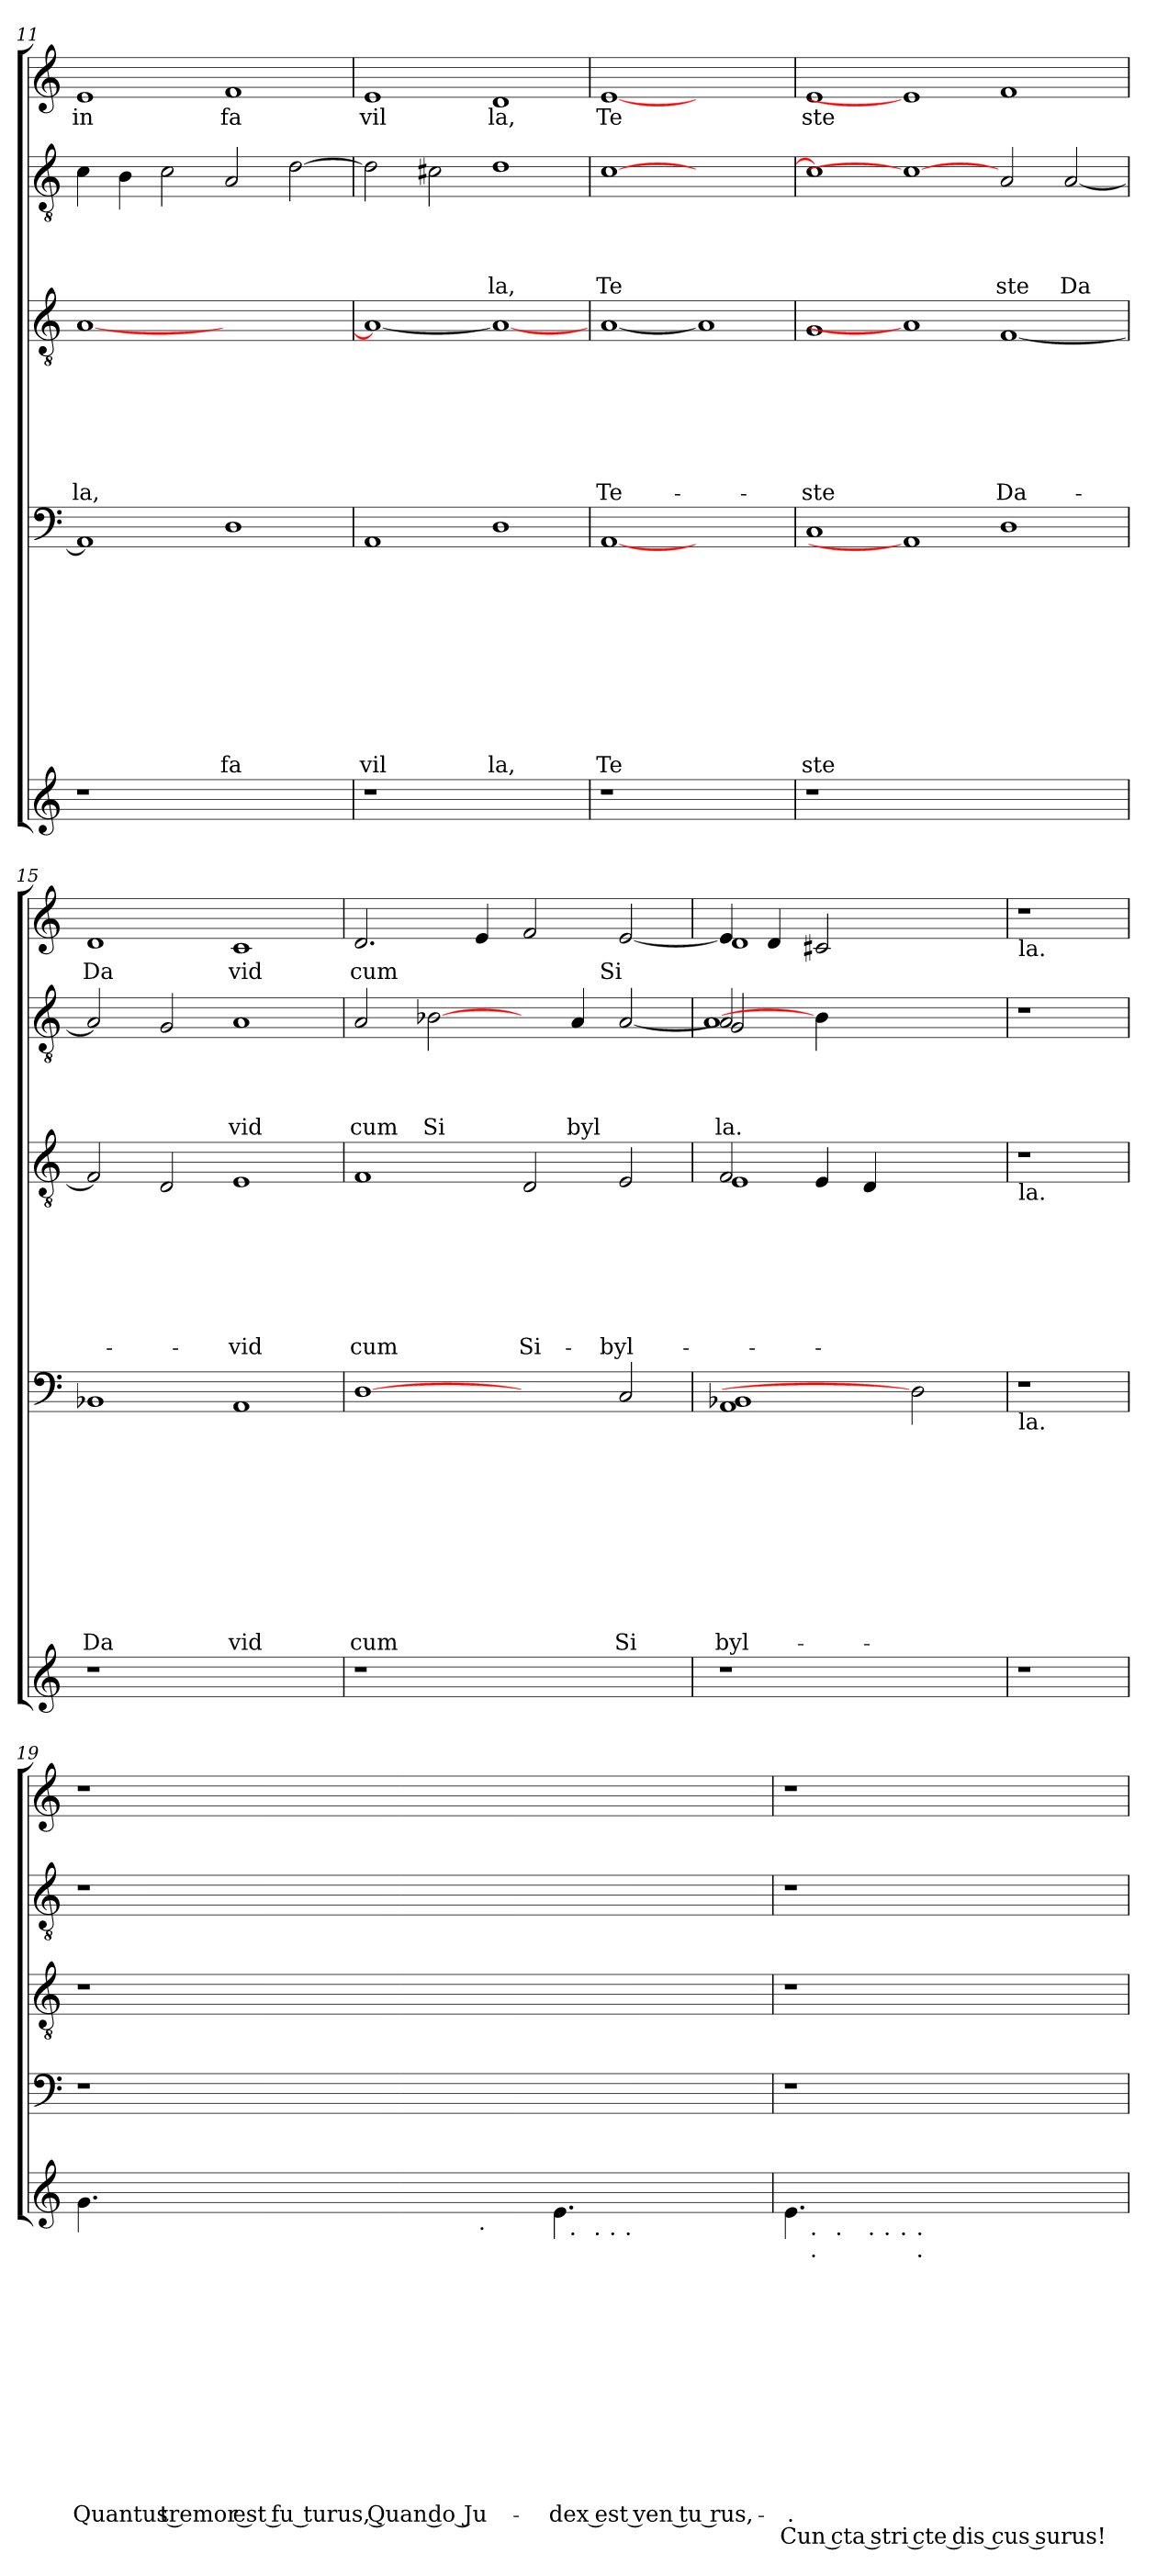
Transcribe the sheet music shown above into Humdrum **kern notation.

**kern	**text	**text	**text	**text	**text	**text	**text	**text	**text	**text	**text	**text	**text	**kern	**text	**text	**text	**text	**text	**text	**text	**text	**text	**text	**kern	**text	**text	**text	**text	**text	**text	**text	**kern	**text	**text	**text	**text	**kern	**text
*part5	*part5	*part5	*part5	*part5	*part5	*part5	*part5	*part5	*part5	*part5	*part5	*part5	*part5	*part4	*part4	*part4	*part4	*part4	*part4	*part4	*part4	*part4	*part4	*part4	*part3	*part3	*part3	*part3	*part3	*part3	*part3	*part3	*part2	*part2	*part2	*part2	*part2	*part1	*part1
*staff5	*staff5	*staff5	*staff5	*staff5	*staff5	*staff5	*staff5	*staff5	*staff5	*staff5	*staff5	*staff5	*staff5	*staff4	*staff4	*staff4	*staff4	*staff4	*staff4	*staff4	*staff4	*staff4	*staff4	*staff4	*staff3	*staff3	*staff3	*staff3	*staff3	*staff3	*staff3	*staff3	*staff2	*staff2	*staff2	*staff2	*staff2	*staff1	*staff1
!!LO:PB:g=z
*clefG2	*	*	*	*	*	*	*	*	*	*	*	*	*	*clefF4	*	*	*	*	*	*	*	*	*	*	*clefGv2	*	*	*	*	*	*	*	*clefGv2	*	*	*	*	*clefG2	*
*k[]	*	*	*	*	*	*	*	*	*	*	*	*	*	*k[]	*	*	*	*	*	*	*	*	*	*	*k[]	*	*	*	*	*	*	*	*k[]	*	*	*	*	*k[]	*
*C:	*	*	*	*	*	*	*	*	*	*	*	*	*	*C:	*	*	*	*	*	*	*	*	*	*	*C:	*	*	*	*	*	*	*	*C:	*	*	*	*	*C:	*
=11	=11	=11	=11	=11	=11	=11	=11	=11	=11	=11	=11	=11	=11	=11	=11	=11	=11	=11	=11	=11	=11	=11	=11	=11	=11	=11	=11	=11	=11	=11	=11	=11	=11	=11	=11	=11	=11	=11	=11
!	!	!	!	!	!	!	!	!	!	!	!	!	!	!	!	!	!	!	!	!	!	!	!	!	!	!	!	!	!	!	!	!LO:LY:b	!	!	!	!	!	!	!LO:LY:b
1r	.	.	.	.	.	.	.	.	.	.	.	.	.	1AA]	.	.	.	.	.	.	.	.	.	.	[<1A	.	.	.	.	.	.	-la,	4c\	.	.	.	.	1e	in
.	.	.	.	.	.	.	.	.	.	.	.	.	.	.	.	.	.	.	.	.	.	.	.	.	.	.	.	.	.	.	.	.	4B\	.	.	.	.	.	.
.	.	.	.	.	.	.	.	.	.	.	.	.	.	.	.	.	.	.	.	.	.	.	.	.	.	.	.	.	.	.	.	.	2c\	.	.	.	.	.	.
!	!	!	!	!	!	!	!	!	!	!	!	!	!	!	!	!	!	!	!	!	!	!	!	!LO:LY:b	!	!	!	!	!	!	!	!	!	!	!	!	!	!	!LO:LY:b
1ryy	.	.	.	.	.	.	.	.	.	.	.	.	.	1D	.	.	.	.	.	.	.	.	.	fa	1ryy	.	.	.	.	.	.	.	2A/	.	.	.	.	1f	fa
.	.	.	.	.	.	.	.	.	.	.	.	.	.	.	.	.	.	.	.	.	.	.	.	.	.	.	.	.	.	.	.	.	[>2d\	.	.	.	.	.	.
=12	=12	=12	=12	=12	=12	=12	=12	=12	=12	=12	=12	=12	=12	=12	=12	=12	=12	=12	=12	=12	=12	=12	=12	=12	=12	=12	=12	=12	=12	=12	=12	=12	=12	=12	=12	=12	=12	=12	=12
!	!	!	!	!	!	!	!	!	!	!	!	!	!	!	!	!	!	!	!	!	!	!	!	!LO:LY:b	!	!	!	!	!	!	!	!	!	!	!	!	!	!	!LO:LY:b
1r	.	.	.	.	.	.	.	.	.	.	.	.	.	1AA	.	.	.	.	.	.	.	.	.	vil	1A_	.	.	.	.	.	.	.	2d\]	.	.	.	.	1e	vil
.	.	.	.	.	.	.	.	.	.	.	.	.	.	.	.	.	.	.	.	.	.	.	.	.	.	.	.	.	.	.	.	.	2c#\	.	.	.	.	.	.
!	!	!	!	!	!	!	!	!	!	!	!	!	!	!	!	!	!	!	!	!	!	!	!	!LO:LY:b	!	!	!	!	!	!	!	!	!	!	!	!	!LO:LY:b	!	!LO:LY:b
1ryy	.	.	.	.	.	.	.	.	.	.	.	.	.	1D	.	.	.	.	.	.	.	.	.	la,	1A_	.	.	.	.	.	.	.	1d	.	.	.	-la,	1d	la,
=13	=13	=13	=13	=13	=13	=13	=13	=13	=13	=13	=13	=13	=13	=13	=13	=13	=13	=13	=13	=13	=13	=13	=13	=13	=13	=13	=13	=13	=13	=13	=13	=13	=13	=13	=13	=13	=13	=13	=13
!	!	!	!	!	!	!	!	!	!	!	!	!	!	!	!	!	!	!	!	!	!	!	!	!LO:LY:b	!	!	!	!	!	!	!	!LO:LY:b	!	!	!	!	!LO:LY:b	!	!LO:LY:b
1r	.	.	.	.	.	.	.	.	.	.	.	.	.	[1AA	.	.	.	.	.	.	.	.	.	Te	[1A	.	.	.	.	.	.	Te-	[>1c	.	.	.	Te	[1e	Te
1ryy	.	.	.	.	.	.	.	.	.	.	.	.	.	1ryy	.	.	.	.	.	.	.	.	.	.	1A]	.	.	.	.	.	.	.	1ryy	.	.	.	.	1ryy	.
=14	=14	=14	=14	=14	=14	=14	=14	=14	=14	=14	=14	=14	=14	=14	=14	=14	=14	=14	=14	=14	=14	=14	=14	=14	=14	=14	=14	=14	=14	=14	=14	=14	=14	=14	=14	=14	=14	=14	=14
!	!	!	!	!	!	!	!	!	!	!	!	!	!	!	!	!	!	!	!	!	!	!	!	!LO:LY:b	!	!	!	!	!	!	!	!LO:LY:b	!	!	!	!	!	!	!LO:LY:b
1r	.	.	.	.	.	.	.	.	.	.	.	.	.	1C	.	.	.	.	.	.	.	.	.	ste	1G	.	.	.	.	.	.	-ste	1c]	.	.	.	.	1e	ste
0ryy	.	.	.	.	.	.	.	.	.	.	.	.	.	1AA]	.	.	.	.	.	.	.	.	.	.	1A]	.	.	.	.	.	.	.	1c_	.	.	.	.	1e]	.
!	!	!	!	!	!	!	!	!	!	!	!	!	!	!	!	!	!	!	!	!	!	!	!	!	!	!	!	!	!	!	!	!LO:LY:b	!	!	!	!	!LO:LY:b	!	!
.	.	.	.	.	.	.	.	.	.	.	.	.	.	1D	.	.	.	.	.	.	.	.	.	.	[<1F	.	.	.	.	.	.	Da-	2A/	.	.	.	ste	1f	.
!	!	!	!	!	!	!	!	!	!	!	!	!	!	!	!	!	!	!	!	!	!	!	!	!	!	!	!	!	!	!	!	!	!	!	!	!	!LO:LY:b	!	!
.	.	.	.	.	.	.	.	.	.	.	.	.	.	.	.	.	.	.	.	.	.	.	.	.	.	.	.	.	.	.	.	.	[<2A/	.	.	.	Da	.	.
=15	=15	=15	=15	=15	=15	=15	=15	=15	=15	=15	=15	=15	=15	=15	=15	=15	=15	=15	=15	=15	=15	=15	=15	=15	=15	=15	=15	=15	=15	=15	=15	=15	=15	=15	=15	=15	=15	=15	=15
!	!	!	!	!	!	!	!	!	!	!	!	!	!	!	!	!	!	!	!	!	!	!	!	!LO:LY:b	!	!	!	!	!	!	!	!	!	!	!	!	!	!	!LO:LY:b
1r	.	.	.	.	.	.	.	.	.	.	.	.	.	1BB-X	.	.	.	.	.	.	.	.	.	Da	2F/]	.	.	.	.	.	.	.	2A/]	.	.	.	.	1d	Da
.	.	.	.	.	.	.	.	.	.	.	.	.	.	.	.	.	.	.	.	.	.	.	.	.	2D/	.	.	.	.	.	.	.	2G/	.	.	.	.	.	.
!	!	!	!	!	!	!	!	!	!	!	!	!	!	!	!	!	!	!	!	!	!	!	!	!LO:LY:b	!	!	!	!	!	!	!	!LO:LY:b	!	!	!	!	!LO:LY:b	!	!LO:LY:b
1ryy	.	.	.	.	.	.	.	.	.	.	.	.	.	1AA	.	.	.	.	.	.	.	.	.	vid	1E	.	.	.	.	.	.	-vid	1A	.	.	.	vid	1c	vid
=16	=16	=16	=16	=16	=16	=16	=16	=16	=16	=16	=16	=16	=16	=16	=16	=16	=16	=16	=16	=16	=16	=16	=16	=16	=16	=16	=16	=16	=16	=16	=16	=16	=16	=16	=16	=16	=16	=16	=16
!	!	!	!	!	!	!	!	!	!	!	!	!	!	!	!	!	!	!	!	!	!	!	!	!LO:LY:b	!	!	!	!	!	!	!	!LO:LY:b	!	!	!	!	!LO:LY:b	!	!LO:LY:b
1r	.	.	.	.	.	.	.	.	.	.	.	.	.	[1D	.	.	.	.	.	.	.	.	.	cum	1F	.	.	.	.	.	.	cum	2A/	.	.	.	cum	2.d/	cum
!	!	!	!	!	!	!	!	!	!	!	!	!	!	!	!	!	!	!	!	!	!	!	!	!	!	!	!	!	!	!	!	!	!	!	!	!	!LO:LY:b	!	!
.	.	.	.	.	.	.	.	.	.	.	.	.	.	.	.	.	.	.	.	.	.	.	.	.	.	.	.	.	.	.	.	.	[2B-X\	.	.	.	Si	.	.
.	.	.	.	.	.	.	.	.	.	.	.	.	.	.	.	.	.	.	.	.	.	.	.	.	.	.	.	.	.	.	.	.	.	.	.	.	.	4e/	.
!	!	!	!	!	!	!	!	!	!	!	!	!	!	!	!	!	!	!	!	!	!	!	!	!	!	!	!	!	!	!	!	!LO:LY:b	!	!	!	!	!	!	!
1ryy	.	.	.	.	.	.	.	.	.	.	.	.	.	2ryy	.	.	.	.	.	.	.	.	.	.	2D/	.	.	.	.	.	.	Si-	4ryy	.	.	.	.	2f/	.
!	!	!	!	!	!	!	!	!	!	!	!	!	!	!	!	!	!	!	!	!	!	!	!	!	!	!	!	!	!	!	!	!	!	!	!	!	!LO:LY:b	!	!
.	.	.	.	.	.	.	.	.	.	.	.	.	.	.	.	.	.	.	.	.	.	.	.	.	.	.	.	.	.	.	.	.	4A/	.	.	.	byl	.	.
!	!	!	!	!	!	!	!	!	!	!	!	!	!	!	!	!	!	!	!	!	!	!	!	!LO:LY:b	!	!	!	!	!	!	!	!LO:LY:b	!	!	!	!	!	!	!LO:LY:b
.	.	.	.	.	.	.	.	.	.	.	.	.	.	2C/	.	.	.	.	.	.	.	.	.	Si	2E/	.	.	.	.	.	.	-byl-	[<2A/	.	.	.	.	[<2e/	Si
!!LO:LB:g=z
=17	=17	=17	=17	=17	=17	=17	=17	=17	=17	=17	=17	=17	=17	=17	=17	=17	=17	=17	=17	=17	=17	=17	=17	=17	=17	=17	=17	=17	=17	=17	=17	=17	=17	=17	=17	=17	=17	=17	=17
!	!	!	!	!	!	!	!	!	!	!	!	!	!	!	!	!	!	!	!	!	!	!	!	!LO:LY:b	!	!	!	!	!	!	!	!	!	!	!	!	!LO:LY:b	!	!
*	*	*	*	*	*	*	*	*	*	*	*	*	*	*	*	*	*	*	*	*	*	*	*	*	*^	*	*	*	*	*	*	*	*^	*	*	*	*	*^	*
*	*	*	*	*	*	*	*	*	*	*	*	*	*	*	*	*	*	*	*	*	*	*	*	*	*	*	*	*	*	*	*	*	*	*	*^	*	*	*	*	*	*	*
1r	.	.	.	.	.	.	.	.	.	.	.	.	.	1AA 1BB-X	.	.	.	.	.	.	.	.	.	byl-	2F/	1E	.	.	.	.	.	.	.	2A/]	2G/	1A	.	.	.	la.	4e/]	1d	.
.	.	.	.	.	.	.	.	.	.	.	.	.	.	.	.	.	.	.	.	.	.	.	.	.	.	.	.	.	.	.	.	.	.	.	.	.	.	.	.	.	4d/	.	.
.	.	.	.	.	.	.	.	.	.	.	.	.	.	.	.	.	.	.	.	.	.	.	.	.	4E/	.	.	.	.	.	.	.	.	4B-\]	2ryy	.	.	.	.	.	2c#/	.	.
.	.	.	.	.	.	.	.	.	.	.	.	.	.	.	.	.	.	.	.	.	.	.	.	.	4D/	.	.	.	.	.	.	.	.	2ryy	.	.	.	.	.	.	.	.	.
2ryy	.	.	.	.	.	.	.	.	.	.	.	.	.	2D]	.	.	.	.	.	.	.	.	.	.	2ryy	2ryy	.	.	.	.	.	.	.	.	2ryy	2ryy	.	.	.	.	2ryy	2ryy	.
.	.	.	.	.	.	.	.	.	.	.	.	.	.	.	.	.	.	.	.	.	.	.	.	.	.	.	.	.	.	.	.	.	.	4ryy	.	.	.	.	.	.	.	.	.
*	*	*	*	*	*	*	*	*	*	*	*	*	*	*	*	*	*	*	*	*	*	*	*	*	*v	*v	*	*	*	*	*	*	*	*	*	*	*	*	*	*	*v	*v	*
*	*	*	*	*	*	*	*	*	*	*	*	*	*	*	*	*	*	*	*	*	*	*	*	*	*	*	*	*	*	*	*	*	*v	*v	*v	*	*	*	*	*	*
=18	=18	=18	=18	=18	=18	=18	=18	=18	=18	=18	=18	=18	=18	=18	=18	=18	=18	=18	=18	=18	=18	=18	=18	=18	=18	=18	=18	=18	=18	=18	=18	=18	=18	=18	=18	=18	=18	=18	=18
!	!	!	!	!	!	!	!	!	!	!	!	!	!	!	!	!	!	!	!	!	!	!	!	!	!	!	!	!	!	!	!	!	!	!	!	!	!	!LO:TX:b:t=la.	!
!	!	!	!	!	!	!	!	!	!	!	!	!	!	!	!	!	!	!	!	!	!	!	!	!	!LO:TX:b:t=la.	!	!	!	!	!	!	!	!	!	!	!	!	!	!
!	!	!	!	!	!	!	!	!	!	!	!	!	!	!LO:TX:b:t=la.	!	!	!	!	!	!	!	!	!	!	!	!	!	!	!	!	!	!	!	!	!	!	!	!	!
1r	.	.	.	.	.	.	.	.	.	.	.	.	.	1r	.	.	.	.	.	.	.	.	.	.	1r	.	.	.	.	.	.	.	1r	.	.	.	.	1r	.
!!LO:LB:g=z
=19	=19	=19	=19	=19	=19	=19	=19	=19	=19	=19	=19	=19	=19	=19	=19	=19	=19	=19	=19	=19	=19	=19	=19	=19	=19	=19	=19	=19	=19	=19	=19	=19	=19	=19	=19	=19	=19	=19	=19
!LO:TX:b:t=.	!	!	!	!	!	!	!	!	!	!	!	!	!	!	!	!	!	!	!	!	!	!	!	!	!	!	!	!	!	!	!	!	!	!	!	!	!	!	!
!LO:TX:b:t=.	!	!	!	!	!	!	!	!	!	!	!	!	!	!	!	!	!	!	!	!	!	!	!	!	!	!	!	!	!	!	!	!	!	!	!	!	!	!	!
!LO:TX:b:t=.	!	!	!	!	!	!	!	!	!	!	!	!	!	!	!	!	!	!	!	!	!	!	!	!	!	!	!	!	!	!	!	!	!	!	!	!	!	!	!
!LO:TX:b:t=.	!	!	!	!	!	!	!	!	!	!	!	!	!	!	!	!	!	!	!	!	!	!	!	!	!	!	!	!	!	!	!	!	!	!	!	!	!	!	!
!LO:TX:a:t=QUANTUS TREMOR EST FUTURUS	!	!	!	!	!	!	!	!	!	!	!	!	!	!	!	!	!	!	!	!	!	!	!	!	!	!	!	!	!	!	!	!	!	!	!	!	!	!	!
!LO:TX:b:t=.	!	!	!	!	!	!	!	!	!	!	!	!	!	!	!	!	!	!	!	!	!	!	!	!	!	!	!	!	!	!	!	!	!	!	!	!	!	!	!
!LO:TX:b:t=.	!	!	!	!	!	!	!	!	!	!	!	!	!	!	!	!	!	!	!	!	!	!	!	!	!	!	!	!	!	!	!	!	!	!	!	!	!	!	!
!LO:TX:b:t=.	!	!	!	!	!	!	!	!	!	!	!	!	!	!	!	!	!	!	!	!	!	!	!	!	!	!	!	!	!	!	!	!	!	!	!	!	!	!	!
!LO:TX:b:t=.	!	!	!	!	!	!	!	!	!	!	!	!	!	!	!	!	!	!	!	!	!	!	!	!	!	!	!	!	!	!	!	!	!	!	!	!	!	!	!
!LO:TX:b:t=.	!	!	!	!	!	!	!	!	!	!	!	!	!	!	!	!	!	!	!	!	!	!	!	!	!	!	!	!	!	!	!	!	!	!	!	!	!	!	!
!LO:TX:b:t=.	!	!	!	!	!	!	!	!	!	!	!	!	!	!	!	!	!	!	!	!	!	!	!	!	!	!	!	!	!	!	!	!	!	!	!	!	!	!	!
!LO:TX:b:t=.	!	!	!	!	!	!	!	!	!	!	!	!	!	!	!	!	!	!	!	!	!	!	!	!	!	!	!	!	!	!	!	!	!	!	!	!	!	!	!
!LO:N:head=solid	!	!	!	!	!	!	!	!	!	!	!	!LO:LY:b:rj	!	!	!	!	!	!	!	!	!	!	!	!	!	!	!	!	!	!	!	!	!	!	!	!	!	!	!
*^	*	*	*	*	*	*	*	*	*	*	*	*	*	*	*	*	*	*	*	*	*	*	*	*	*	*	*	*	*	*	*	*	*	*	*	*	*	*	*
*	*^	*	*	*	*	*	*	*	*	*	*	*	*	*	*	*	*	*	*	*	*	*	*	*	*	*	*	*	*	*	*	*	*	*	*	*	*	*	*	*
*	*	*^	*	*	*	*	*	*	*	*	*	*	*	*	*	*	*	*	*	*	*	*	*	*	*	*	*	*	*	*	*	*	*	*	*	*	*	*	*	*	*
*	*	*	*^	*	*	*	*	*	*	*	*	*	*	*	*	*	*	*	*	*	*	*	*	*	*	*	*	*	*	*	*	*	*	*	*	*	*	*	*	*	*	*
*	*	*	*	*^	*	*	*	*	*	*	*	*	*	*	*	*	*	*	*	*	*	*	*	*	*	*	*	*	*	*	*	*	*	*	*	*	*	*	*	*	*	*	*
4.g\	4ryy	4ryy	4...ryy	2ryy	2ryy	.	.	.	.	.	.	.	.	.	.	.	Quantus tremor est fu turus, Quan do Ju-	.	1r	.	.	.	.	.	.	.	.	.	.	1r	.	.	.	.	.	.	.	1r	.	.	.	.	1r	.
.	16.ryy	8ryy	.	.	.	.	.	.	.	.	.	.	.	.	.	.	.	.	.	.	.	.	.	.	.	.	.	.	.	.	.	.	.	.	.	.	.	.	.	.	.	.	.	.
!	!LO:TX:b:t=.	!	!	!	!	!	!	!	!	!	!	!	!	!	!	!	!	!	!	!	!	!	!	!	!	!	!	!	!	!	!	!	!	!	!	!	!	!	!	!	!	!	!	!
.	2ryy	.	.	.	.	.	.	.	.	.	.	.	.	.	.	.	.	.	.	.	.	.	.	.	.	.	.	.	.	.	.	.	.	.	.	.	.	.	.	.	.	.	.	.
!LO:N:head=solid	!	!	!	!	!	!	!	!	!	!	!	!	!	!	!	!	!LO:LY:b	!	!	!	!	!	!	!	!	!	!	!	!	!	!	!	!	!	!	!	!	!	!	!	!	!	!	!
4.e\	.	32ryy	.	.	.	.	.	.	.	.	.	.	.	.	.	.	-dex est ven tu rus,-	.	.	.	.	.	.	.	.	.	.	.	.	.	.	.	.	.	.	.	.	.	.	.	.	.	.	.
!	!	!LO:TX:b:t=.	!	!	!	!	!	!	!	!	!	!	!	!	!	!	!	!	!	!	!	!	!	!	!	!	!	!	!	!	!	!	!	!	!	!	!	!	!	!	!	!	!	!
.	.	2ryy	.	.	.	.	.	.	.	.	.	.	.	.	.	.	.	.	.	.	.	.	.	.	.	.	.	.	.	.	.	.	.	.	.	.	.	.	.	.	.	.	.	.
!	!	!	!LO:TX:b:t=.	!	!	!	!	!	!	!	!	!	!	!	!	!	!	!	!	!	!	!	!	!	!	!	!	!	!	!	!	!	!	!	!	!	!	!	!	!	!	!	!	!
.	.	.	2ryy	.	.	.	.	.	.	.	.	.	.	.	.	.	.	.	.	.	.	.	.	.	.	.	.	.	.	.	.	.	.	.	.	.	.	.	.	.	.	.	.	.
!	!	!	!	!LO:TX:b:t=.	!	!	!	!	!	!	!	!	!	!	!	!	!	!	!	!	!	!	!	!	!	!	!	!	!	!	!	!	!	!	!	!	!	!	!	!	!	!	!	!
.	.	.	.	2ryy	32ryy	.	.	.	.	.	.	.	.	.	.	.	.	.	.	.	.	.	.	.	.	.	.	.	.	.	.	.	.	.	.	.	.	.	.	.	.	.	.	.
!	!	!	!	!	!LO:TX:b:t=.	!	!	!	!	!	!	!	!	!	!	!	!	!	!	!	!	!	!	!	!	!	!	!	!	!	!	!	!	!	!	!	!	!	!	!	!	!	!	!
.	.	.	.	.	4...ryy	.	.	.	.	.	.	.	.	.	.	.	.	.	.	.	.	.	.	.	.	.	.	.	.	.	.	.	.	.	.	.	.	.	.	.	.	.	.	.
4ryy	.	.	.	.	.	.	.	.	.	.	.	.	.	.	.	.	.	.	.	.	.	.	.	.	.	.	.	.	.	.	.	.	.	.	.	.	.	.	.	.	.	.	.	.
.	8ryy	.	.	.	.	.	.	.	.	.	.	.	.	.	.	.	.	.	.	.	.	.	.	.	.	.	.	.	.	.	.	.	.	.	.	.	.	.	.	.	.	.	.	.
.	.	16.ryy	.	.	.	.	.	.	.	.	.	.	.	.	.	.	.	.	.	.	.	.	.	.	.	.	.	.	.	.	.	.	.	.	.	.	.	.	.	.	.	.	.	.
.	32ryy	.	32ryy	.	.	.	.	.	.	.	.	.	.	.	.	.	.	.	.	.	.	.	.	.	.	.	.	.	.	.	.	.	.	.	.	.	.	.	.	.	.	.	.	.
!!LO:LB:g=z
=20	=20	=20	=20	=20	=20	=20	=20	=20	=20	=20	=20	=20	=20	=20	=20	=20	=20	=20	=20	=20	=20	=20	=20	=20	=20	=20	=20	=20	=20	=20	=20	=20	=20	=20	=20	=20	=20	=20	=20	=20	=20	=20	=20	=20
!LO:N:head=solid	!	!	!	!	!	!	!	!	!	!	!	!	!	!	!	!	!LO:LY:a:rj	!LO:LY:a:rj	!	!	!	!	!	!	!	!	!	!	!	!	!	!	!	!	!	!	!	!	!	!	!	!	!	!
*	*	*	*	*	*^	*	*	*	*	*	*	*	*	*	*	*	*	*	*	*	*	*	*	*	*	*	*	*	*	*	*	*	*	*	*	*	*	*	*	*	*	*	*	*
4.e\	16ryy	8ryy	8..ryy	4ryy	4ryy	4ryy	.	.	.	.	.	.	.	.	.	.	.	-.	Cun cta stri cte dis cus surus!	1r	.	.	.	.	.	.	.	.	.	.	1r	.	.	.	.	.	.	.	1r	.	.	.	.	1r	.
!	!LO:TX:b:t=.	!	!	!	!	!	!	!	!	!	!	!	!	!	!	!	!	!	!	!	!	!	!	!	!	!	!	!	!	!	!	!	!	!	!	!	!	!	!	!	!	!	!	!	!
!	!LO:TX:b:t=.	!	!	!	!	!	!	!	!	!	!	!	!	!	!	!	!	!	!	!	!	!	!	!	!	!	!	!	!	!	!	!	!	!	!	!	!	!	!	!	!	!	!	!	!
.	2...ryy	.	.	.	.	.	.	.	.	.	.	.	.	.	.	.	.	.	.	.	.	.	.	.	.	.	.	.	.	.	.	.	.	.	.	.	.	.	.	.	.	.	.	.	.
!	!	!LO:TX:b:t=.	!	!	!	!	!	!	!	!	!	!	!	!	!	!	!	!	!	!	!	!	!	!	!	!	!	!	!	!	!	!	!	!	!	!	!	!	!	!	!	!	!	!	!
.	.	2..ryy	.	.	.	.	.	.	.	.	.	.	.	.	.	.	.	.	.	.	.	.	.	.	.	.	.	.	.	.	.	.	.	.	.	.	.	.	.	.	.	.	.	.	.
!	!	!	!LO:TX:b:t=.	!	!	!	!	!	!	!	!	!	!	!	!	!	!	!	!	!	!	!	!	!	!	!	!	!	!	!	!	!	!	!	!	!	!	!	!	!	!	!	!	!	!
.	.	.	2ryy	.	.	.	.	.	.	.	.	.	.	.	.	.	.	.	.	.	.	.	.	.	.	.	.	.	.	.	.	.	.	.	.	.	.	.	.	.	.	.	.	.	.
!	!	!	!	!LO:TX:b:t=.	!	!	!	!	!	!	!	!	!	!	!	!	!	!	!	!	!	!	!	!	!	!	!	!	!	!	!	!	!	!	!	!	!	!	!	!	!	!	!	!	!
.	.	.	.	2.ryy	32ryy	16ryy	.	.	.	.	.	.	.	.	.	.	.	.	.	.	.	.	.	.	.	.	.	.	.	.	.	.	.	.	.	.	.	.	.	.	.	.	.	.	.
!	!	!	!	!	!LO:TX:b:t=.	!	!	!	!	!	!	!	!	!	!	!	!	!	!	!	!	!	!	!	!	!	!	!	!	!	!	!	!	!	!	!	!	!	!	!	!	!	!	!	!
.	.	.	.	.	2ryy	.	.	.	.	.	.	.	.	.	.	.	.	.	.	.	.	.	.	.	.	.	.	.	.	.	.	.	.	.	.	.	.	.	.	.	.	.	.	.	.
!	!	!	!	!	!	!LO:TX:b:t=.	!	!	!	!	!	!	!	!	!	!	!	!	!	!	!	!	!	!	!	!	!	!	!	!	!	!	!	!	!	!	!	!	!	!	!	!	!	!	!
!	!	!	!	!	!	!LO:TX:b:t=.	!	!	!	!	!	!	!	!	!	!	!	!	!	!	!	!	!	!	!	!	!	!	!	!	!	!	!	!	!	!	!	!	!	!	!	!	!	!	!
.	.	.	.	.	.	2ryy	.	.	.	.	.	.	.	.	.	.	.	.	.	.	.	.	.	.	.	.	.	.	.	.	.	.	.	.	.	.	.	.	.	.	.	.	.	.	.
2ryy	.	.	.	.	.	.	.	.	.	.	.	.	.	.	.	.	.	.	.	.	.	.	.	.	.	.	.	.	.	.	.	.	.	.	.	.	.	.	.	.	.	.	.	.	.
.	.	.	4ryy	.	.	.	.	.	.	.	.	.	.	.	.	.	.	.	.	.	.	.	.	.	.	.	.	.	.	.	.	.	.	.	.	.	.	.	.	.	.	.	.	.	.
.	.	.	.	.	8..ryy	.	.	.	.	.	.	.	.	.	.	.	.	.	.	.	.	.	.	.	.	.	.	.	.	.	.	.	.	.	.	.	.	.	.	.	.	.	.	.	.
.	.	.	.	.	.	8.ryy	.	.	.	.	.	.	.	.	.	.	.	.	.	.	.	.	.	.	.	.	.	.	.	.	.	.	.	.	.	.	.	.	.	.	.	.	.	.	.
8ryy	.	.	.	.	.	.	.	.	.	.	.	.	.	.	.	.	.	.	.	.	.	.	.	.	.	.	.	.	.	.	.	.	.	.	.	.	.	.	.	.	.	.	.	.	.
.	.	.	32ryy	.	.	.	.	.	.	.	.	.	.	.	.	.	.	.	.	.	.	.	.	.	.	.	.	.	.	.	.	.	.	.	.	.	.	.	.	.	.	.	.	.	.
*v	*v	*v	*v	*v	*v	*v	*	*	*	*	*	*	*	*	*	*	*	*	*	*	*	*	*	*	*	*	*	*	*	*	*	*	*	*	*	*	*	*	*	*	*	*	*	*	*
=	=	=	=	=	=	=	=	=	=	=	=	=	=	=	=	=	=	=	=	=	=	=	=	=	=	=	=	=	=	=	=	=	=	=	=	=	=	=	=
*-	*-	*-	*-	*-	*-	*-	*-	*-	*-	*-	*-	*-	*-	*-	*-	*-	*-	*-	*-	*-	*-	*-	*-	*-	*-	*-	*-	*-	*-	*-	*-	*-	*-	*-	*-	*-	*-	*-	*-
